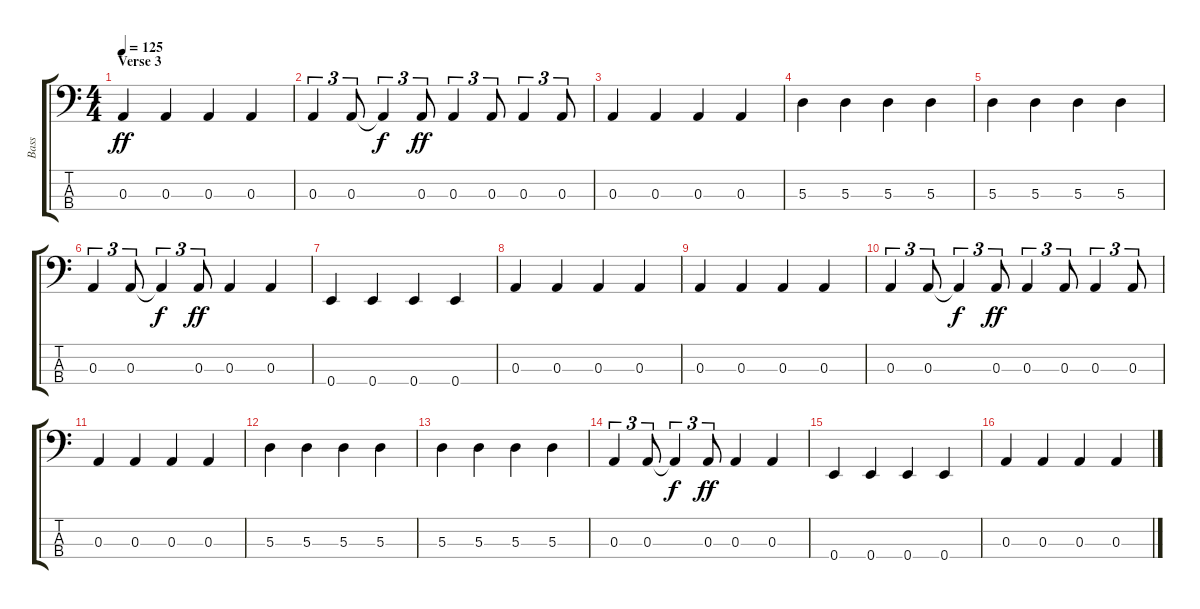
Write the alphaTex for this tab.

\track ("Bass" "Bass") {instrument electricbassfinger}
\staff {score tabs}
\tuning (G2 D2 A1 E1) {hide}
\ts (4 4)
\section ("" "Verse 3")
\tempo 125
\clef f4
\ks c
0.3.4{dy ff} 0.3.4 0.3.4 0.3.4 |
0.3.4{tu (3 2)} 0.3.8{tu (3 2)} 0.3{t}.4{tu (3 2) dy f} 0.3.8{tu (3 2) dy ff} 0.3.4{tu (3 2)} 0.3.8{tu (3 2)} 0.3.4{tu (3 2)} 0.3.8{tu (3 2)} |
0.3.4 0.3.4 0.3.4 0.3.4 |
5.3.4 5.3.4 5.3.4 5.3.4 |
5.3.4 5.3.4 5.3.4 5.3.4 |
0.3.4{tu (3 2)} 0.3.8{tu (3 2)} 0.3{t}.4{tu (3 2) dy f} 0.3.8{tu (3 2) dy ff} 0.3.4 0.3.4 |
0.4.4 0.4.4 0.4.4 0.4.4 |
0.3.4 0.3.4 0.3.4 0.3.4 |
0.3.4 0.3.4 0.3.4 0.3.4 |
0.3.4{tu (3 2)} 0.3.8{tu (3 2)} 0.3{t}.4{tu (3 2) dy f} 0.3.8{tu (3 2) dy ff} 0.3.4{tu (3 2)} 0.3.8{tu (3 2)} 0.3.4{tu (3 2)} 0.3.8{tu (3 2)} |
0.3.4 0.3.4 0.3.4 0.3.4 |
5.3.4 5.3.4 5.3.4 5.3.4 |
5.3.4 5.3.4 5.3.4 5.3.4 |
0.3.4{tu (3 2)} 0.3.8{tu (3 2)} 0.3{t}.4{tu (3 2) dy f} 0.3.8{tu (3 2) dy ff} 0.3.4 0.3.4 |
0.4.4 0.4.4 0.4.4 0.4.4 |
0.3.4 0.3.4 0.3.4 0.3.4
